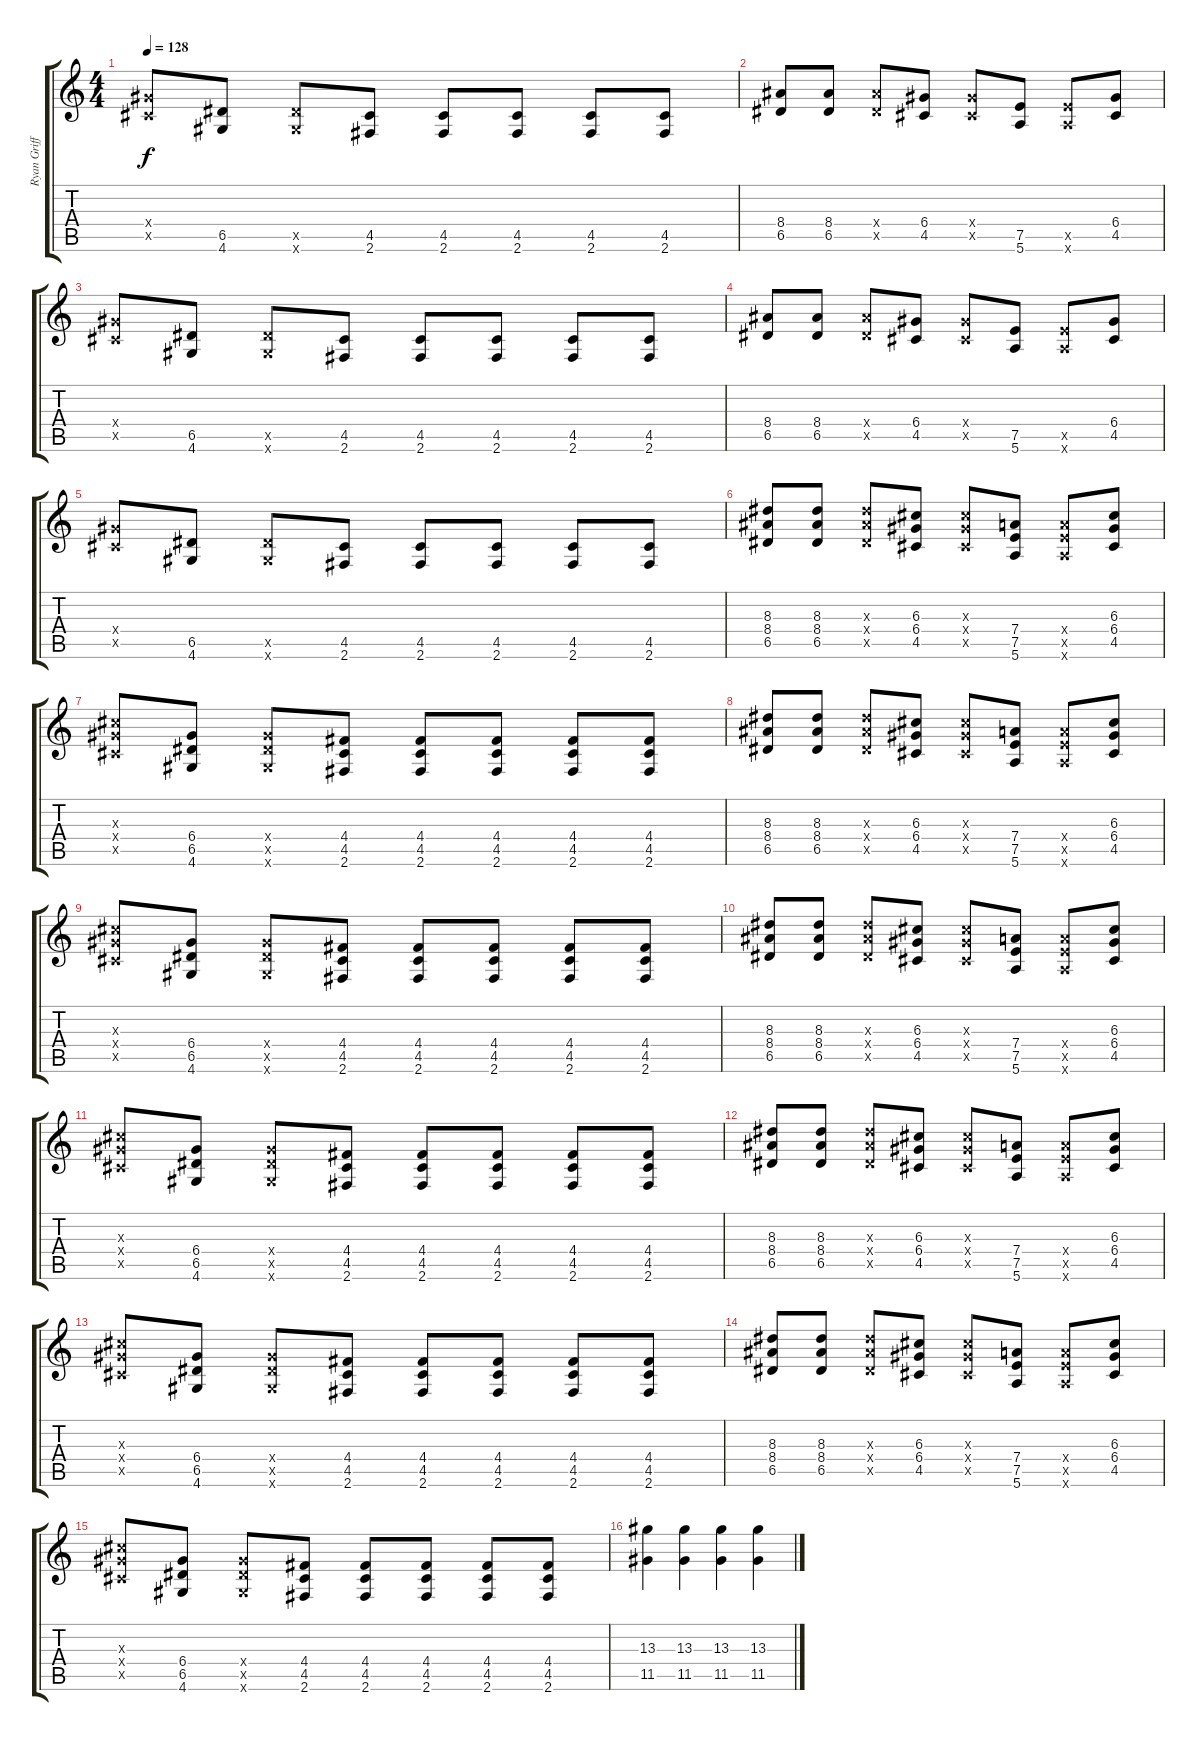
\track ("Ryan Griffiths" "Ryan Griff") {instrument distortionguitar}
\staff {score tabs}
\tuning (E4 B3 G3 D3 A2 E2) {hide}
\ts (4 4)
\tempo 128
\clef g2
\ks c
(6.4{x} 4.5{x}).8{dy f} (6.5 4.6).8 (6.5{x} 4.6{x}).8 (4.5 2.6).8 (4.5 2.6).8 (4.5 2.6).8 (4.5 2.6).8 (4.5 2.6).8 |
(8.4 6.5).8 (8.4 6.5).8 (8.4{x} 6.5{x}).8 (6.4 4.5).8 (6.4{x} 4.5{x}).8 (7.5 5.6).8 (7.5{x} 5.6{x}).8 (6.4 4.5).8 |
(6.4{x} 4.5{x}).8 (6.5 4.6).8 (6.5{x} 4.6{x}).8 (4.5 2.6).8 (4.5 2.6).8 (4.5 2.6).8 (4.5 2.6).8 (4.5 2.6).8 |
(8.4 6.5).8 (8.4 6.5).8 (8.4{x} 6.5{x}).8 (6.4 4.5).8 (6.4{x} 4.5{x}).8 (7.5 5.6).8 (7.5{x} 5.6{x}).8 (6.4 4.5).8 |
(6.4{x} 4.5{x}).8 (6.5 4.6).8 (6.5{x} 4.6{x}).8 (4.5 2.6).8 (4.5 2.6).8 (4.5 2.6).8{instrument distortionguitar} (4.5 2.6).8 (4.5 2.6).8 |
(8.3 8.4 6.5).8 (8.3 8.4 6.5).8 (8.3{x} 8.4{x} 6.5{x}).8 (6.3 6.4 4.5).8 (6.3{x} 6.4{x} 4.5{x}).8 (7.4 7.5 5.6).8 (7.4{x} 7.5{x} 5.6{x}).8 (6.3 6.4 4.5).8 |
(6.3{x} 6.4{x} 4.5{x}).8 (6.4 6.5 4.6).8 (6.4{x} 6.5{x} 4.6{x}).8 (4.4 4.5 2.6).8 (4.4 4.5 2.6).8 (4.4 4.5 2.6).8 (4.4 4.5 2.6).8 (4.4 4.5 2.6).8 |
(8.3 8.4 6.5).8 (8.3 8.4 6.5).8 (8.3{x} 8.4{x} 6.5{x}).8 (6.3 6.4 4.5).8 (6.3{x} 6.4{x} 4.5{x}).8 (7.4 7.5 5.6).8 (7.4{x} 7.5{x} 5.6{x}).8 (6.3 6.4 4.5).8 |
(6.3{x} 6.4{x} 4.5{x}).8 (6.4 6.5 4.6).8 (6.4{x} 6.5{x} 4.6{x}).8 (4.4 4.5 2.6).8 (4.4 4.5 2.6).8 (4.4 4.5 2.6).8 (4.4 4.5 2.6).8 (4.4 4.5 2.6).8 |
(8.3 8.4 6.5).8 (8.3 8.4 6.5).8 (8.3{x} 8.4{x} 6.5{x}).8 (6.3 6.4 4.5).8 (6.3{x} 6.4{x} 4.5{x}).8 (7.4 7.5 5.6).8 (7.4{x} 7.5{x} 5.6{x}).8 (6.3 6.4 4.5).8 |
(6.3{x} 6.4{x} 4.5{x}).8 (6.4 6.5 4.6).8 (6.4{x} 6.5{x} 4.6{x}).8 (4.4 4.5 2.6).8 (4.4 4.5 2.6).8 (4.4 4.5 2.6).8 (4.4 4.5 2.6).8 (4.4 4.5 2.6).8 |
(8.3 8.4 6.5).8 (8.3 8.4 6.5).8 (8.3{x} 8.4{x} 6.5{x}).8 (6.3 6.4 4.5).8 (6.3{x} 6.4{x} 4.5{x}).8 (7.4 7.5 5.6).8 (7.4{x} 7.5{x} 5.6{x}).8 (6.3 6.4 4.5).8 |
(6.3{x} 6.4{x} 4.5{x}).8 (6.4 6.5 4.6).8 (6.4{x} 6.5{x} 4.6{x}).8 (4.4 4.5 2.6).8 (4.4 4.5 2.6).8 (4.4 4.5 2.6).8 (4.4 4.5 2.6).8 (4.4 4.5 2.6).8 |
(8.3 8.4 6.5).8 (8.3 8.4 6.5).8 (8.3{x} 8.4{x} 6.5{x}).8 (6.3 6.4 4.5).8 (6.3{x} 6.4{x} 4.5{x}).8 (7.4 7.5 5.6).8 (7.4{x} 7.5{x} 5.6{x}).8 (6.3 6.4 4.5).8 |
(6.3{x} 6.4{x} 4.5{x}).8 (6.4 6.5 4.6).8 (6.4{x} 6.5{x} 4.6{x}).8 (4.4 4.5 2.6).8 (4.4 4.5 2.6).8 (4.4 4.5 2.6).8 (4.4 4.5 2.6).8 (4.4 4.5 2.6).8 |
(13.3 11.5).4{volume 10} (13.3 11.5).4 (13.3 11.5).4 (13.3 11.5).4
